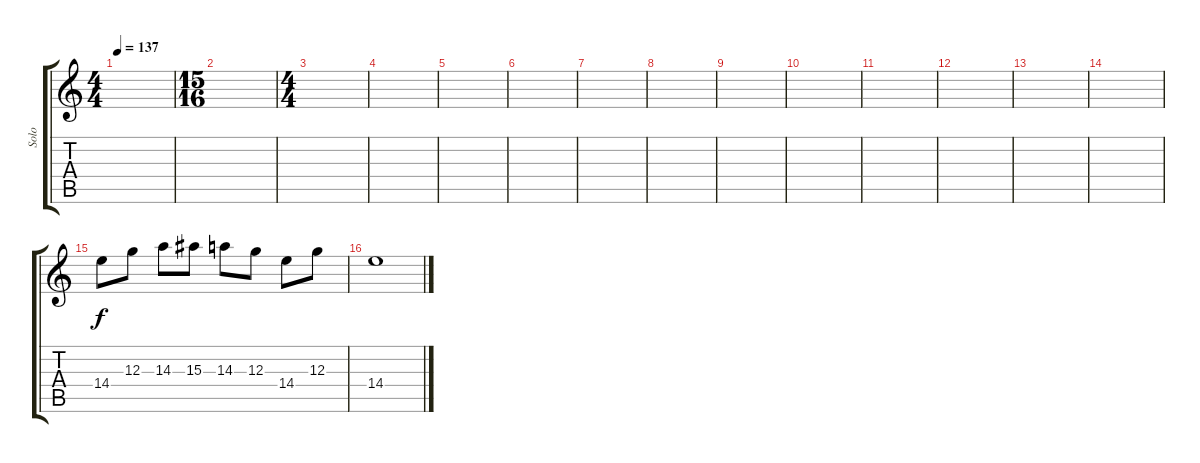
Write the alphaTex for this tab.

\track ("Solo" "Solo") {instrument distortionguitar}
\staff {score tabs}
\tuning (E4 B3 G3 D3 A2 E2) {hide}
\ts (4 4)
\tempo 137
\clef g2
\ks c
|
\ts (15 16)
|
\ts (4 4)
|
|
|
|
|
|
|
|
|
|
|
|
14.4.8 12.3.8 14.3.8 15.3.8 14.3.8 12.3.8 14.4.8 12.3.8 |
14.4.1
